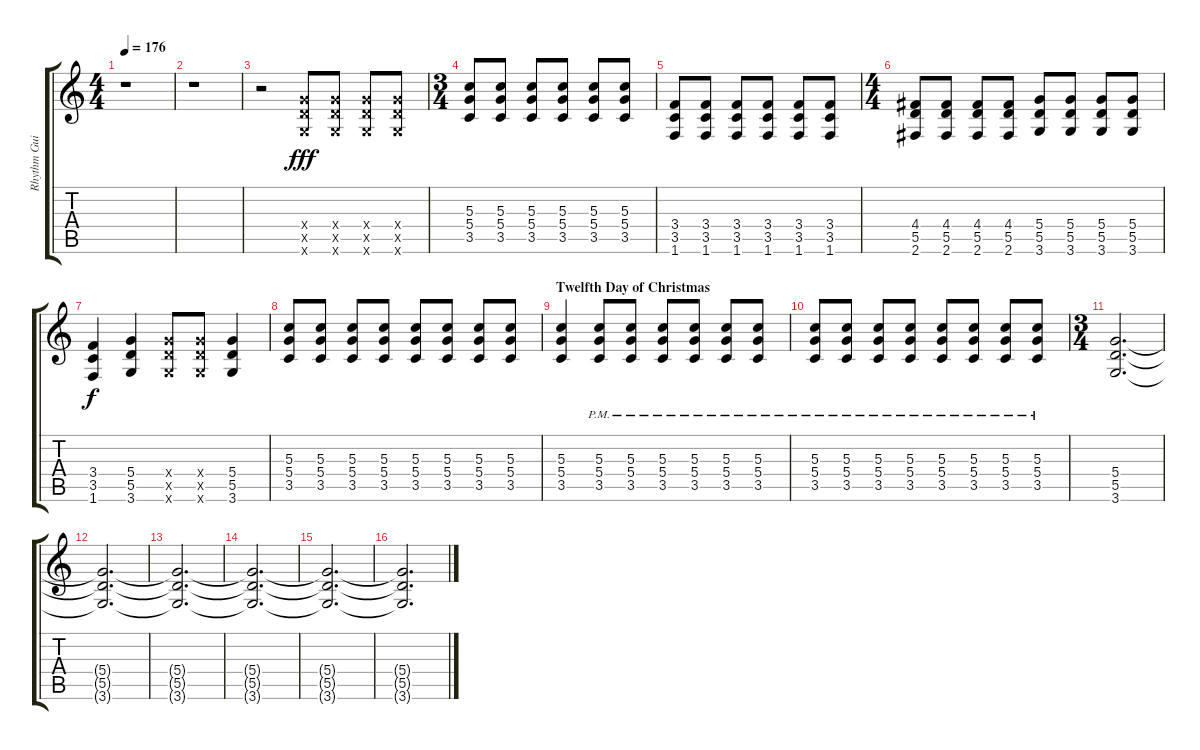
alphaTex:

\track ("Rhythm Guitar (Thiessen)" "Rhythm Gui") {instrument distortionguitar}
\staff {score tabs}
\tuning (E4 B3 G3 D3 A2 E2) {hide}
\ts (4 4)
\tempo 176
\clef g2
\ks c
r.1{dy fff} |
r.1 |
r.2 (5.4{x} 5.5{x} 3.6{x}).8 (5.4{x} 5.5{x} 3.6{x}).8 (5.4{x} 5.5{x} 3.6{x}).8 (5.4{x} 5.5{x} 3.6{x}).8 |
\ts (3 4)
(5.3 5.4 3.5).8 (5.3 5.4 3.5).8 (5.3 5.4 3.5).8 (5.3 5.4 3.5).8 (5.3 5.4 3.5).8 (5.3 5.4 3.5).8 |
(3.4 3.5 1.6).8 (3.4 3.5 1.6).8 (3.4 3.5 1.6).8 (3.4 3.5 1.6).8 (3.4 3.5 1.6).8 (3.4 3.5 1.6).8 |
\ts (4 4)
(4.4 5.5 2.6).8 (4.4 5.5 2.6).8 (4.4 5.5 2.6).8 (4.4 5.5 2.6).8 (5.4 5.5 3.6).8 (5.4 5.5 3.6).8 (5.4 5.5 3.6).8 (5.4 5.5 3.6).8 |
(3.4 3.5 1.6).4{dy f} (5.4 5.5 3.6).4 (5.4{x} 5.5{x} 3.6{x}).8 (5.4{x} 5.5{x} 3.6{x}).8 (5.4 5.5 3.6).4 |
(5.3 5.4 3.5).8 (5.3 5.4 3.5).8 (5.3 5.4 3.5).8 (5.3 5.4 3.5).8 (5.3 5.4 3.5).8 (5.3 5.4 3.5).8 (5.3 5.4 3.5).8 (5.3 5.4 3.5).8 |
\section ("" "Twelfth Day of Christmas")
(5.3 5.4 3.5).4 (5.3{pm} 5.4{pm} 3.5{pm}).8 (5.3{pm} 5.4{pm} 3.5{pm}).8 (5.3{pm} 5.4{pm} 3.5{pm}).8 (5.3{pm} 5.4{pm} 3.5{pm}).8 (5.3{pm} 5.4{pm} 3.5{pm}).8 (5.3{pm} 5.4{pm} 3.5{pm}).8 |
(5.3{pm} 5.4{pm} 3.5{pm}).8 (5.3{pm} 5.4{pm} 3.5{pm}).8 (5.3{pm} 5.4{pm} 3.5{pm}).8 (5.3{pm} 5.4{pm} 3.5{pm}).8 (5.3{pm} 5.4{pm} 3.5{pm}).8 (5.3{pm} 5.4{pm} 3.5{pm}).8 (5.3{pm} 5.4{pm} 3.5{pm}).8 (5.3{pm} 5.4{pm} 3.5{pm}).8 |
\ts (3 4)
(5.4 5.5 3.6).2{d} |
(5.4{t} 5.5{t} 3.6{t}).2{d} |
(5.4{t} 5.5{t} 3.6{t}).2{d} |
(5.4{t} 5.5{t} 3.6{t}).2{d} |
(5.4{t} 5.5{t} 3.6{t}).2{d} |
(5.4{t} 5.5{t} 3.6{t}).2{d}
